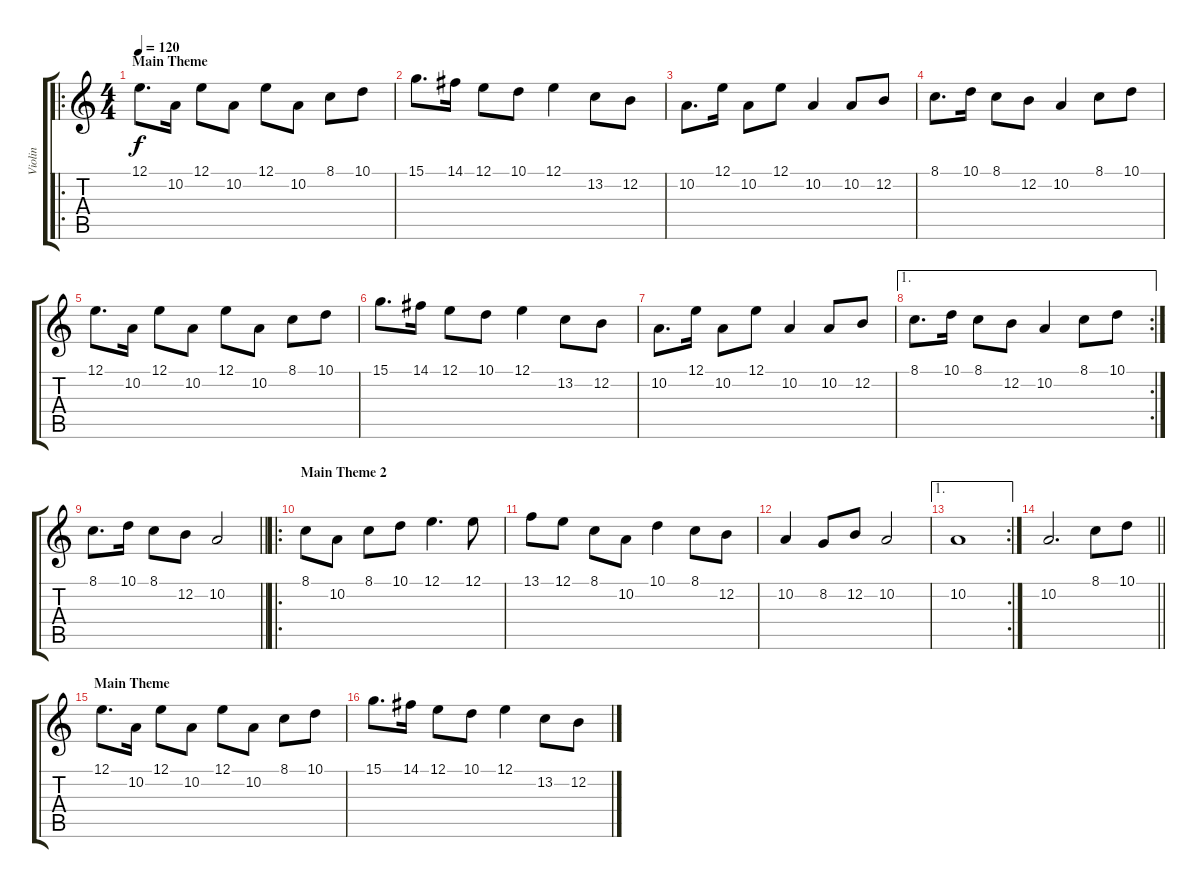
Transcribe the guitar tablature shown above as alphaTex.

\track ("Violin" "Violin") {instrument violin}
\staff {score tabs}
\tuning (E4 B3 G3 D3 A2 E2) {hide}
\ro
\ts (4 4)
\section ("" "Main Theme")
\tempo 120
\clef g2
\ks c
12.1.8{d dy f} 10.2.16 12.1.8 10.2.8 12.1.8 10.2.8 8.1.8 10.1.8 |
15.1.8{d} 14.1.16 12.1.8 10.1.8 12.1.4 13.2.8 12.2.8 |
10.2.8{d} 12.1.16 10.2.8 12.1.8 10.2.4 10.2.8 12.2.8 |
8.1.8{d} 10.1.16 8.1.8 12.2.8 10.2.4 8.1.8 10.1.8 |
12.1.8{d} 10.2.16 12.1.8 10.2.8 12.1.8 10.2.8 8.1.8 10.1.8 |
15.1.8{d} 14.1.16 12.1.8 10.1.8 12.1.4 13.2.8 12.2.8 |
10.2.8{d} 12.1.16 10.2.8 12.1.8 10.2.4 10.2.8 12.2.8 |
\ae 1
\rc 2
8.1.8{d} 10.1.16 8.1.8 12.2.8 10.2.4 8.1.8 10.1.8 |
\barLineRight lightlight
8.1.8{d} 10.1.16 8.1.8 12.2.8 10.2.2 |
\ro
\section ("" "Main Theme 2")
8.1.8 10.2.8 8.1.8 10.1.8 12.1.4{d} 12.1.8 |
13.1.8 12.1.8 8.1.8 10.2.8 10.1.4 8.1.8 12.2.8 |
10.2.4 8.2.8 12.2.8 10.2.2 |
\ae 1
\rc 2
10.2.1 |
\barLineRight lightlight
10.2.2{d} 8.1.8 10.1.8 |
\section ("" "Main Theme")
12.1.8{d} 10.2.16 12.1.8 10.2.8 12.1.8 10.2.8 8.1.8 10.1.8 |
15.1.8{d} 14.1.16 12.1.8 10.1.8 12.1.4 13.2.8 12.2.8
